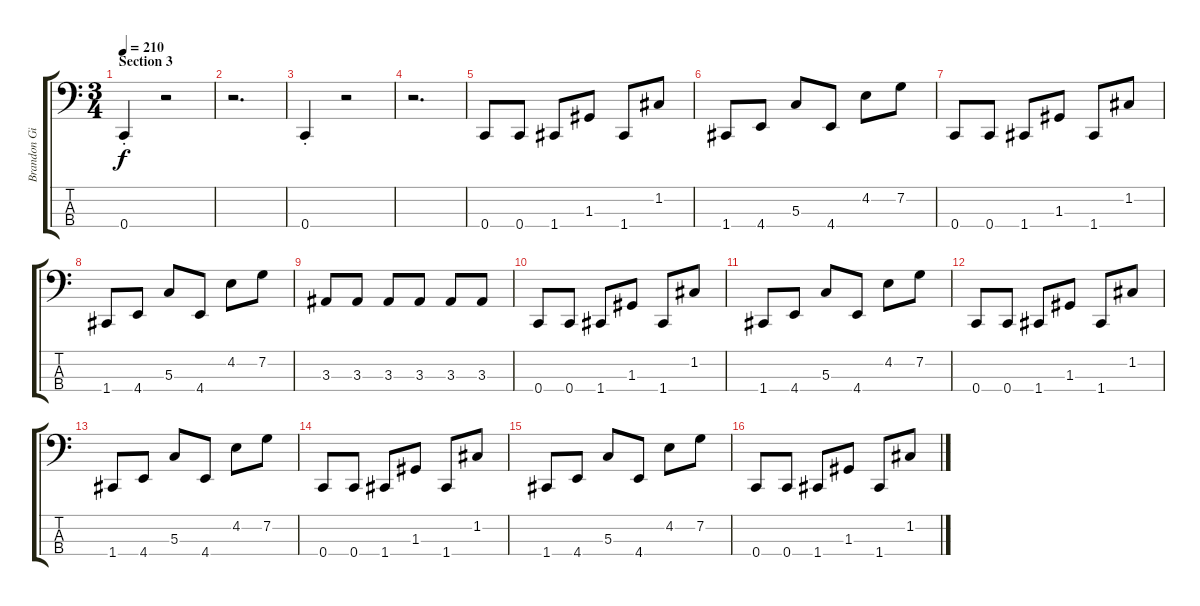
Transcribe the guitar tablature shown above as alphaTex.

\track ("Brandon Giffin - bass" "Brandon Gi") {instrument electricbassfinger}
\staff {score tabs}
\tuning (F2 C2 G1 C1) {hide}
\ts (3 4)
\section ("" "Section 3")
\tempo 210
\clef f4
\ks c
0.4{st}.4{dy f} r.2 |
r.2{d} |
0.4{st}.4 r.2 |
r.2{d} |
0.4.8 0.4.8 1.4.8 1.3.8 1.4.8 1.2.8 |
1.4.8 4.4.8 5.3.8 4.4.8 4.2.8 7.2.8 |
0.4.8 0.4.8 1.4.8 1.3.8 1.4.8 1.2.8 |
1.4.8 4.4.8 5.3.8 4.4.8 4.2.8 7.2.8 |
3.3.8 3.3.8 3.3.8 3.3.8 3.3.8 3.3.8 |
0.4.8 0.4.8 1.4.8 1.3.8 1.4.8 1.2.8 |
1.4.8 4.4.8 5.3.8 4.4.8 4.2.8 7.2.8 |
0.4.8 0.4.8 1.4.8 1.3.8 1.4.8 1.2.8 |
1.4.8 4.4.8 5.3.8 4.4.8 4.2.8 7.2.8 |
0.4.8 0.4.8 1.4.8 1.3.8 1.4.8 1.2.8 |
1.4.8 4.4.8 5.3.8 4.4.8 4.2.8 7.2.8 |
0.4.8 0.4.8 1.4.8 1.3.8 1.4.8 1.2.8
